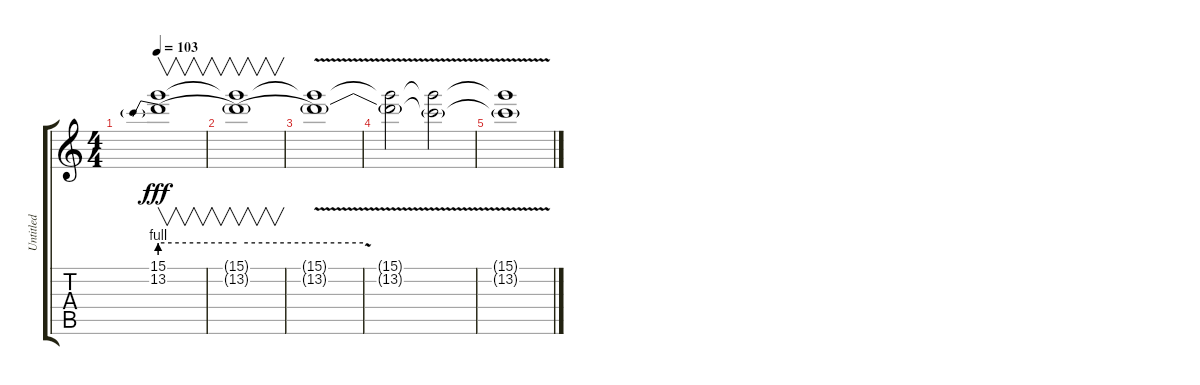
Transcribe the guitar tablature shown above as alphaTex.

\track ("Untitled" "Untitled") {instrument overdrivenguitar}
\staff {score tabs}
\tuning (E4 B3 G3 D3 A2 E2) {hide}
\ts (4 4)
\tempo 103
\clef g2
\ks c
(15.1{t} 13.2{be (prebend 0 4 60 4) t}).1{v dy fff} |
(15.1{t} 13.2{be (hold 0 4 60 4) t}).1{v} |
(15.1{v t} 13.2{v t}).1 |
(15.1{v t} 13.2{v t}).2 (15.1{t} 13.2{t}).2 |
(15.1{v t} 13.2{v t}).1
